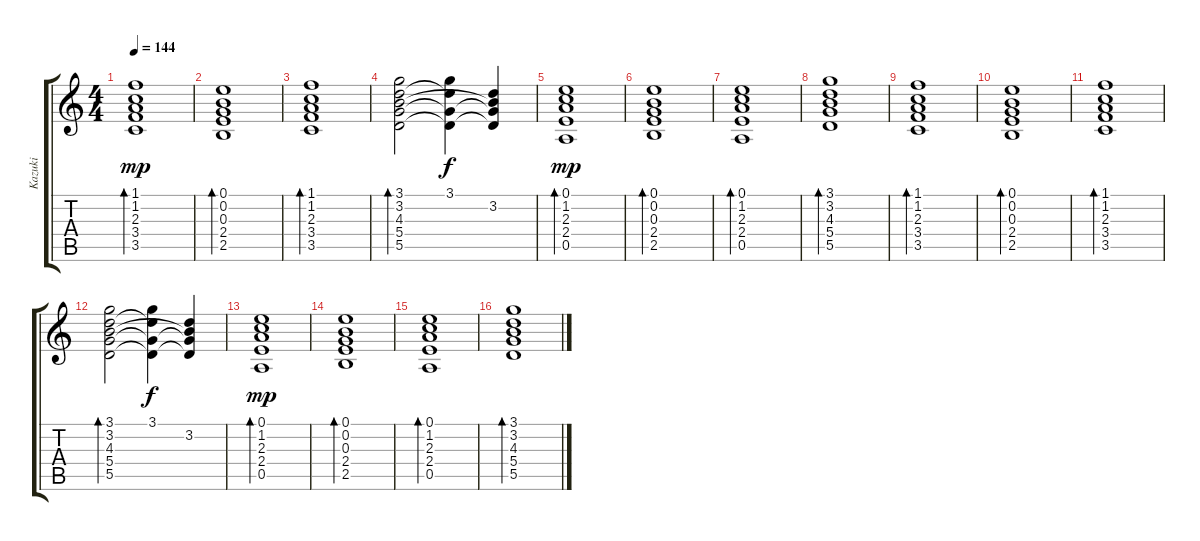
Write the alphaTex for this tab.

\track ("Kazuki" "Kazuki") {instrument electricguitarclean}
\staff {score tabs}
\tuning (E4 B3 G3 D3 A2 E2) {hide}
\ts (4 4)
\tempo 144
\clef g2
\ks c
(1.1 1.2 2.3 3.4 3.5).1{bd 240 dy mp} |
(0.1 0.2 0.3 2.4 2.5).1{bd 240} |
(1.1 1.2 2.3 3.4 3.5).1{bd 240} |
(3.1 3.2 4.3 5.4 5.5).2{bd 240} (3.1 3.2{t} 5.4{t} 5.5{t}).4{dy f} (3.2 4.3{t} 5.4{t} 5.5{t}).4 |
(0.1 1.2 2.3 2.4 0.5).1{bd 240 dy mp} |
(0.1 0.2 0.3 2.4 2.5).1{bd 240} |
(0.1 1.2 2.3 2.4 0.5).1{bd 240} |
(3.1 3.2 4.3 5.4 5.5).1{bd 240} |
(1.1 1.2 2.3 3.4 3.5).1{bd 240} |
(0.1 0.2 0.3 2.4 2.5).1{bd 240} |
(1.1 1.2 2.3 3.4 3.5).1{bd 240} |
(3.1 3.2 4.3 5.4 5.5).2{bd 240} (3.1 3.2{t} 5.4{t} 5.5{t}).4{dy f} (3.2 4.3{t} 5.4{t} 5.5{t}).4 |
(0.1 1.2 2.3 2.4 0.5).1{bd 240 dy mp} |
(0.1 0.2 0.3 2.4 2.5).1{bd 240} |
(0.1 1.2 2.3 2.4 0.5).1{bd 240} |
(3.1 3.2 4.3 5.4 5.5).1{bd 240}
